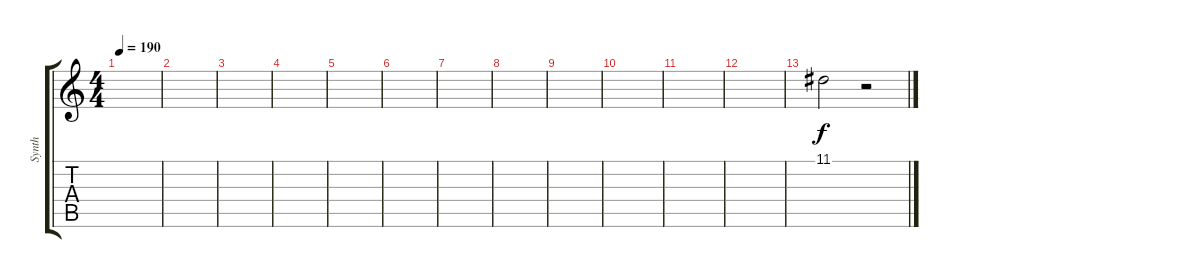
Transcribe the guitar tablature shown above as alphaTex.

\track ("Synth" "Synth") {instrument musicbox}
\staff {score tabs}
\tuning (E4 B3 G3 D3 A2 E2) {hide}
\ts (4 4)
\tempo 190
\clef g2
\ks c
|
|
|
|
|
|
|
|
|
|
|
|
11.1.2 r.2
